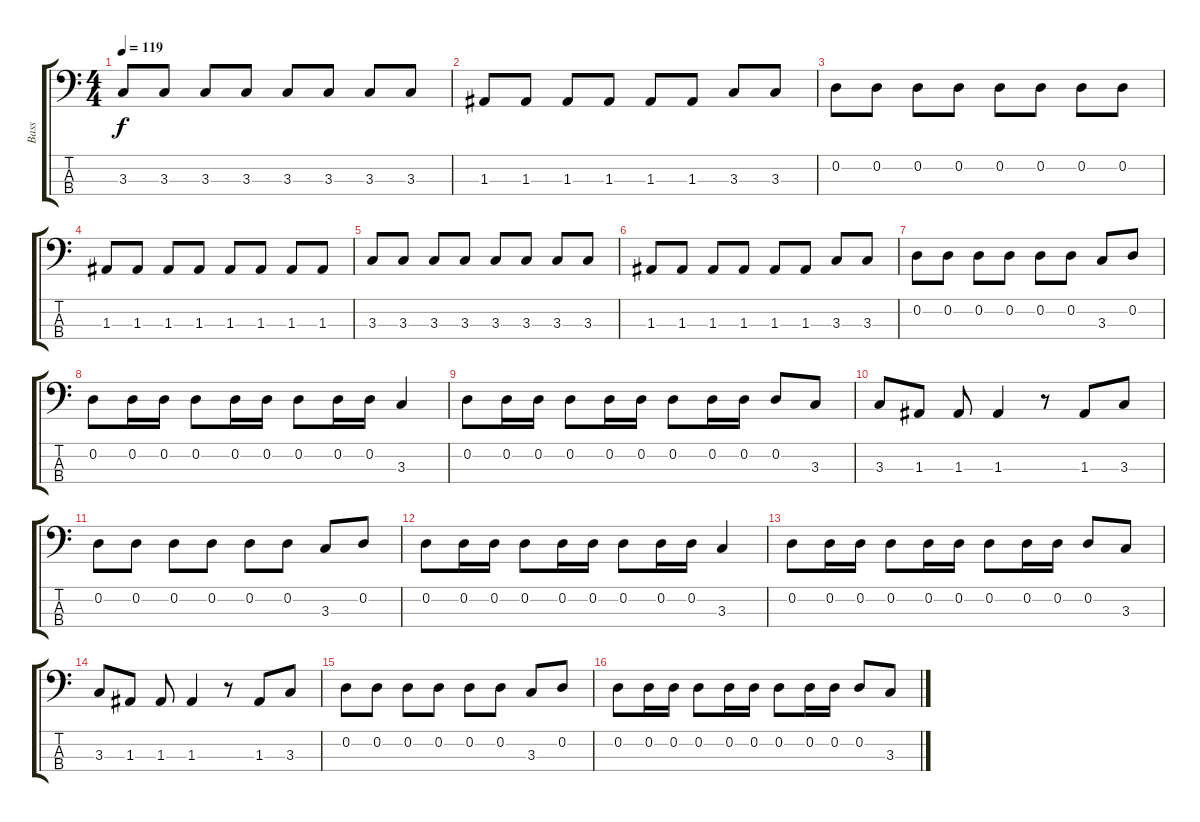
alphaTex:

\track ("Bass" "Bass") {instrument electricbassfinger}
\staff {score tabs}
\tuning (G2 D2 A1 E1) {hide}
\ts (4 4)
\tempo 119
\clef f4
\ks c
3.3.8{dy f} 3.3.8 3.3.8 3.3.8 3.3.8 3.3.8 3.3.8 3.3.8 |
1.3.8 1.3.8 1.3.8 1.3.8 1.3.8 1.3.8 3.3.8 3.3.8 |
0.2.8 0.2.8 0.2.8 0.2.8 0.2.8 0.2.8 0.2.8 0.2.8 |
1.3.8 1.3.8 1.3.8 1.3.8 1.3.8 1.3.8 1.3.8 1.3.8 |
3.3.8 3.3.8 3.3.8 3.3.8 3.3.8 3.3.8 3.3.8 3.3.8 |
1.3.8 1.3.8 1.3.8 1.3.8 1.3.8 1.3.8 3.3.8 3.3.8 |
0.2.8 0.2.8 0.2.8 0.2.8 0.2.8 0.2.8 3.3.8 0.2.8 |
0.2.8 0.2.16 0.2.16 0.2.8 0.2.16 0.2.16 0.2.8 0.2.16 0.2.16 3.3.4 |
0.2.8 0.2.16 0.2.16 0.2.8 0.2.16 0.2.16 0.2.8 0.2.16 0.2.16 0.2.8 3.3.8 |
3.3.8 1.3.8 1.3.8 1.3.4 r.8 1.3.8 3.3.8 |
0.2.8 0.2.8 0.2.8 0.2.8 0.2.8 0.2.8 3.3.8 0.2.8 |
0.2.8 0.2.16 0.2.16 0.2.8 0.2.16 0.2.16 0.2.8 0.2.16 0.2.16 3.3.4 |
0.2.8 0.2.16 0.2.16 0.2.8 0.2.16 0.2.16 0.2.8 0.2.16 0.2.16 0.2.8 3.3.8 |
3.3.8 1.3.8 1.3.8 1.3.4 r.8 1.3.8 3.3.8 |
0.2.8 0.2.8 0.2.8 0.2.8 0.2.8 0.2.8 3.3.8 0.2.8 |
0.2.8 0.2.16 0.2.16 0.2.8 0.2.16 0.2.16 0.2.8 0.2.16 0.2.16 0.2.8 3.3.8
